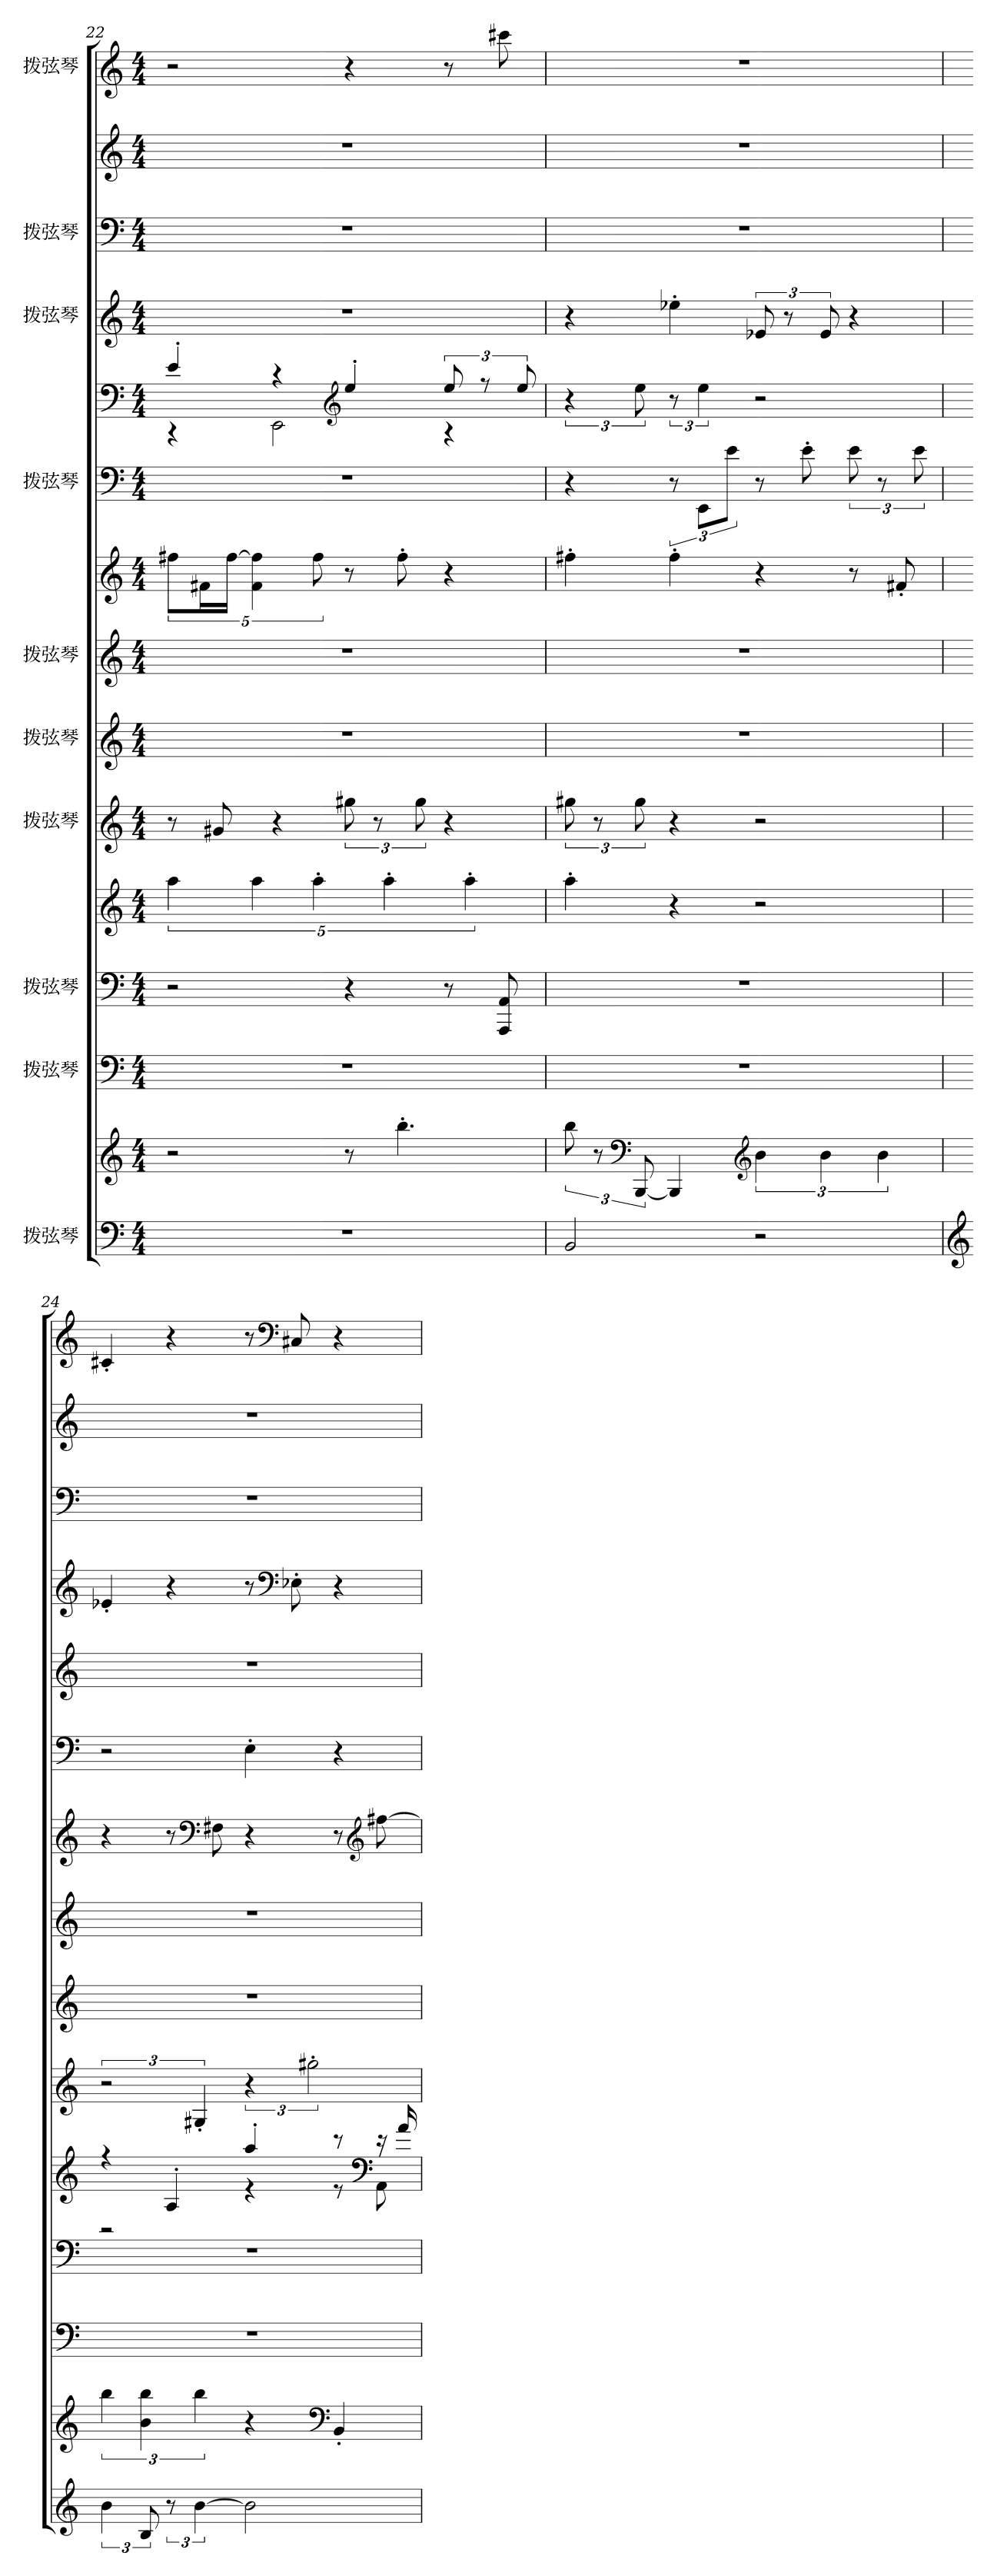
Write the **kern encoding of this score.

**kern	**kern	**kern	**kern	**kern	**kern	**kern	**kern	**kern	**kern	**kern	**kern	**kern	**kern	**kern
*part10	*part10	*part9	*part8	*part8	*part7	*part6	*part5	*part5	*part4	*part4	*part3	*part2	*part2	*part1
*staff15	*staff14	*staff13	*staff12	*staff11	*staff10	*staff9	*staff8	*staff7	*staff6	*staff5	*staff4	*staff3	*staff2	*staff1
*I"拨弦琴	*	*I"拨弦琴	*I"拨弦琴	*	*I"拨弦琴	*I"拨弦琴	*I"拨弦琴	*	*I"拨弦琴	*	*I"拨弦琴	*I"拨弦琴	*	*I"拨弦琴
!!LO:PB:g=z
*clefF4	*clefG2	*clefF4	*clefF4	*clefG2	*clefG2	*clefG2	*clefG2	*clefG2	*clefF4	*clefF4	*clefG2	*clefF4	*clefG2	*clefG2
*k[]	*k[]	*k[]	*k[]	*k[]	*k[]	*k[]	*k[]	*k[]	*k[]	*k[]	*k[]	*k[]	*k[]	*k[]
*M4/4	*M4/4	*M4/4	*M4/4	*M4/4	*M4/4	*M4/4	*M4/4	*M4/4	*M4/4	*M4/4	*M4/4	*M4/4	*M4/4	*M4/4
=22	=22	=22	=22	=22	=22	=22	=22	=22	=22	=22	=22	=22	=22	=22
*	*	*	*	*	*	*	*	*	*	*^	*	*	*	*
1r	2r	1r	2r	5aa\	8r	1r	1r	10ff#X\L	1r	4e'/	4r	1r	1r	1r	2r
.	.	.	.	.	.	.	.	20f#X\L	.	.	.	.	.	.	.
.	.	.	.	.	8g#X/	.	.	.	.	.	.	.	.	.	.
.	.	.	.	.	.	.	.	[20ff#\JJ	.	.	.	.	.	.	.
.	.	.	.	5aa\	.	.	.	5f#\ 5ff#\]	.	.	.	.	.	.	.
.	.	.	.	.	4r	.	.	.	.	4r	2EE\	.	.	.	.
.	.	.	.	5aa'\	.	.	.	10ff#\	.	.	.	.	.	.	.
*	*	*	*	*	*	*	*	*	*	*clefG2	*	*	*	*	*
.	8r	.	4r	.	12gg#X\	.	.	8r	.	4ee'/	.	.	.	.	4r
.	.	.	.	.	12r	.	.	.	.	.	.	.	.	.	.
.	.	.	.	5aa'\	.	.	.	.	.	.	.	.	.	.	.
.	4.bb'\	.	.	.	.	.	.	8ff#'\	.	.	.	.	.	.	.
.	.	.	.	.	12gg#\	.	.	.	.	.	.	.	.	.	.
.	.	.	8r	.	4r	.	.	4r	.	12ee/	4r	.	.	.	8r
.	.	.	.	5aa'\	.	.	.	.	.	.	.	.	.	.	.
.	.	.	.	.	.	.	.	.	.	12r	.	.	.	.	.
.	.	.	8AAA/ 8AA/	.	.	.	.	.	.	.	.	.	.	.	8ccc#X\
.	.	.	.	.	.	.	.	.	.	12ee/	.	.	.	.	.
*	*	*	*	*	*	*	*	*	*	*v	*v	*	*	*	*
=23	=23	=23	=23	=23	=23	=23	=23	=23	=23	=23	=23	=23	=23	=23
2BB/	12bb\	1r	1r	4aa'\	12gg#X\	1r	1r	4ff#X'\	4r	6r	4r	1r	1r	1r
.	12r	.	.	.	12r	.	.	.	.	.	.	.	.	.
*	*clefF4	*	*	*	*	*	*	*	*	*	*	*	*	*
.	[12BBB/	.	.	.	12gg#\	.	.	.	.	12ee\	.	.	.	.
.	4BBB/]	.	.	4r	4r	.	.	4ff#'\	12r	12r	4ee-X'\	.	.	.
.	.	.	.	.	.	.	.	.	12EE\L	6ee\	.	.	.	.
.	.	.	.	.	.	.	.	.	12e\J	.	.	.	.	.
*	*clefG2	*	*	*	*	*	*	*	*	*	*	*	*	*
2r	6b\	.	.	2r	2r	.	.	4r	8r	2r	12e-X/	.	.	.
.	.	.	.	.	.	.	.	.	.	.	12r	.	.	.
.	.	.	.	.	.	.	.	.	8e'\	.	.	.	.	.
.	6b\	.	.	.	.	.	.	.	.	.	12e-/	.	.	.
.	.	.	.	.	.	.	.	8r	12e\	.	4r	.	.	.
.	6b\	.	.	.	.	.	.	.	12r	.	.	.	.	.
.	.	.	.	.	.	.	.	8f#X'/	.	.	.	.	.	.
.	.	.	.	.	.	.	.	.	12e\	.	.	.	.	.
!!LO:PB:g=z
=24	=24	=24	=24	=24	=24	=24	=24	=24	=24	=24	=24	=24	=24	=24
*clefG2	*	*	*	*	*	*	*	*	*	*	*	*	*	*
*	*	*	*	*^	*	*	*	*	*	*	*	*	*	*
6b\	6bb\	1r	1r	4r	2r	3r	1r	1r	4r	2r	1r	4e-X'/	1r	1r	4c#X'/
12B/	6b\ 6bb\	.	.	.	.	.	.	.	.	.	.	.	.	.	.
12r	.	.	.	4A'/	.	.	.	.	8r	.	.	4r	.	.	4r
[6b\	6bb\	.	.	.	.	6G#X'/	.	.	.	.	.	.	.	.	.
*	*	*	*	*	*	*	*	*	*clefF4	*	*	*	*	*	*
.	.	.	.	.	.	.	.	.	8F#X\	.	.	.	.	.	.
2b\]	4r	.	.	4aa'/	4r	6r	.	.	4r	4E'\	.	8r	.	.	8r
*	*	*	*	*	*	*	*	*	*	*	*	*clefF4	*	*	*clefF4
.	.	.	.	.	.	.	.	.	.	.	.	8E-X'\	.	.	8C#X/
.	.	.	.	.	.	3gg#X'\	.	.	.	.	.	.	.	.	.
*	*clefF4	*	*	*	*	*	*	*	*	*	*	*	*	*	*
.	4BB'/	.	.	8r	8r	.	.	.	8r	4r	.	4r	.	.	4r
*	*	*	*	*clefF4	*	*	*	*	*clefG2	*	*	*	*	*	*
.	.	.	.	16r	8AA\	.	.	.	[8ff#X\	.	.	.	.	.	.
.	.	.	.	16a/	.	.	.	.	.	.	.	.	.	.	.
*	*	*	*	*v	*v	*	*	*	*	*	*	*	*	*	*
=	=	=	=	=	=	=	=	=	=	=	=	=	=	=
*-	*-	*-	*-	*-	*-	*-	*-	*-	*-	*-	*-	*-	*-	*-
